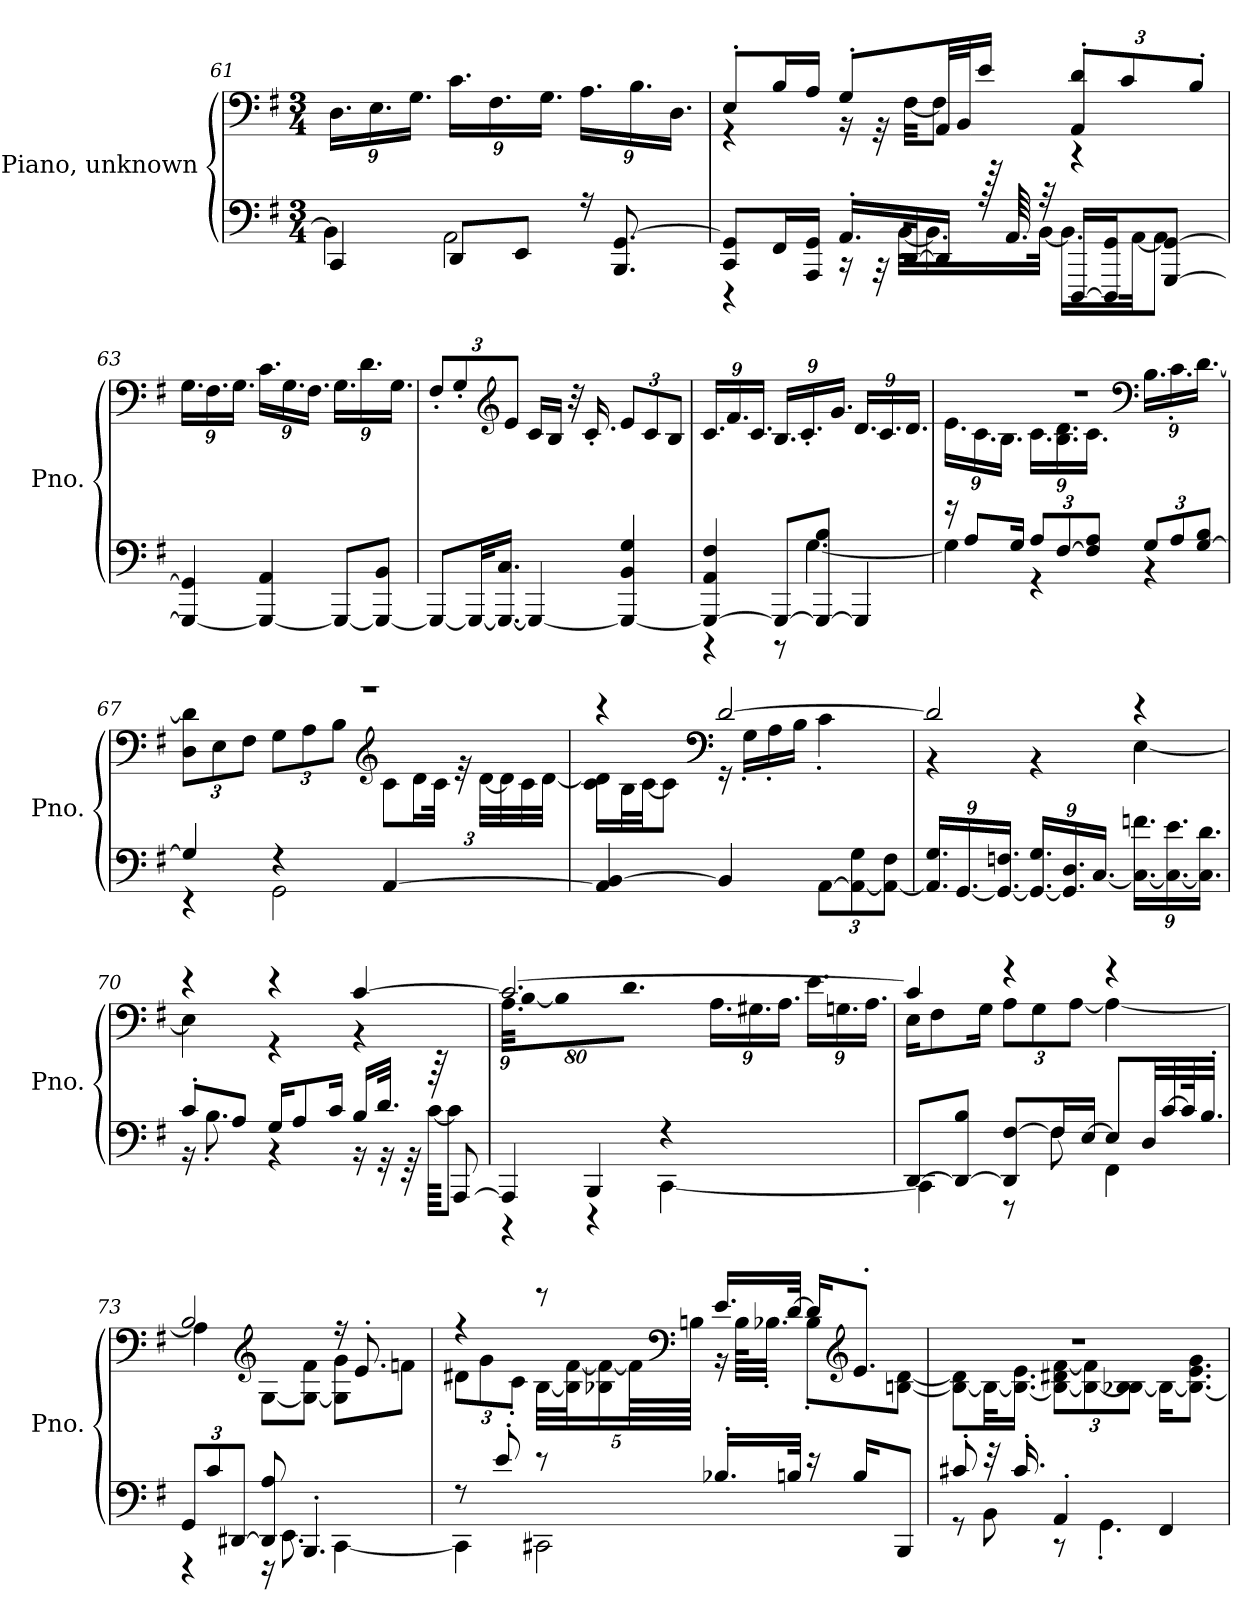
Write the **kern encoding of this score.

**kern	**kern
*part1	*part1
*staff2	*staff1
*I"Piano, unknown	*
*I'Pno.	*
*clefF4	*clefF4
*k[f#]	*k[f#]
*M3/4	*M3/4
=61	=61
*^	*
*	*	*Xbrackettup
4CC/	4BB\]	18.D\LL
.	.	18.E\
.	.	18.G\JJ
8DD/L	2AA\	18.c\LL
.	.	18.F#\
8EE/J	.	.
.	.	18.G\JJ
16r	.	18.A\LL
8.BBB/ [8.GG/	.	.
.	.	18.B\
.	.	18.D\JJ
!!LO:LB:g=z
=62	=62	=62
*	*	*^
8CC/ 8GG/]L	4r	8E'/L	4r
16FF#/L	.	16B/L	.
16AAA/ 16GG/JJ	.	16A/JJ	.
16.AA'/LL	16r	8G'/L	16r
.	32r	.	32r
[32DD/K	[32BB\KLL	.	[32F#\KKL
16DD/JJ]	16.BB\]	32AA/LL	8F#\J]
.	.	32BB/J	.
128r	.	16e/JJ	.
64.AA/	.	.	.
32r	[32BB\JJk	.	.
[16DDD/LL	16.BB\LL]	12AA/' 12d/'L	4r
16DDD/] 16GG/J	.	.	.
.	.	12c/	.
.	[32AA\JK	.	.
[8GGG/ [8GG/J	8AA\J]	.	.
.	.	12B'/J	.
*v	*v	*	*
*	*v	*v
=63	=63
4GGG/_ 4GG/]	18.G\LL
.	18.F#\
.	18.G\JJ
4GGG/_ 4AA/	18.c\LL
.	18.G\
.	18.F#\JJ
8GGG/L_	18.G\LL
.	18.d\
8GGG/_ 8BB/J	.
.	18.G\JJ
!!LO:LB:g=z
=64	=64
8GGG/L_	12F#'/L
.	12G'/
32GGG/KL_	.
16.GGG/_ 16.C/JJ	.
*	*clefG2
.	12e/J
4GGG/_	16c/LL
.	16B/JJ
.	32r
.	16.c'/
4GGG/_ 4BB/ 4G/	12e/L
.	12c/
.	12B/J
=65	=65
*^	*
4GGG/_ 4AA/ 4F#/	4r	18.c/LL
.	.	18.f#/
.	.	18.c/JJ
8GGG/L_	8r	18.B/LL
.	.	18.c'/
8GGG/_ 8B/J	[4.G\	.
.	.	18.g/JJ
4GGG/]	.	18.d/LL
.	.	18.c/
.	.	18.d/JJ
=66	=66	=66
*	*	*^
16r	4G\]	2.r	18.e\LL
8A/L	.	.	.
.	.	.	18.c\
.	.	.	18.B\JJ
16G/Jk	.	.	.
*Xbrackettup	*	*	*
12A/L	4r	.	18.c\LL
[12F#/	.	.	18.B\ 18.d\
12F#/] 12A/J	.	.	18.c\JJ
*	*	*clefF4	*
12G/L	4r	.	18.B\LL
12A/	.	.	18.c'\
[12G/ 12B/J	.	.	[18.d\JJ
!!LO:LB:g=z	!!
=67	=67	=67	=67
4G/]	4r	2.r	12D\ 12d\]L
.	.	.	12E\
.	.	.	12F#\J
4r	2GG\	.	12G\L
.	.	.	12A\
.	.	.	12B\J
*	*	*clefG2	*
[4AA/	.	.	12c\L
.	.	.	24d\L
*	*	*	*brackettup
.	.	.	48c\JJk
.	.	.	48r
.	.	.	[48d\LLL
*	*	*	*Xbrackettup
.	.	.	48d\]
.	.	.	48c\
.	.	.	[48d\JJJ
*v	*v	*	*
=68	=68	=68
4AA/] [4BB/	4r	16c\ 16d\]LL
.	.	32B\L
.	.	[32c\JJ
.	.	8c\J]
*	*clefF4	*
4BB/]	[2d/	16r
.	.	16G'\LL
.	.	16A'\
.	.	16B\JJ
[12AA\L	.	4c'\
12AA\_ 12G\	.	.
12AA\_ 12F#\J	.	.
!!LO:PB:g=z	!!
=69	=69	=69
18.AA/] 18.G/LL	2d/]	4r
[18.GG/	.	.
18.GG/_ 18.Fn/JJ	.	.
18.GG/_ 18.G/LL	.	4r
18.GG/] 18.D/	.	.
[18.C/JJ	.	.
18.C\_ 18.fn\LL	4r	[4E\
18.C\_ 18.e\	.	.
18.C\] 18.d\JJ	.	.
=70	=70	=70
*^	*	*
8c'/L	16r	4r	4E\]
.	8.B'\	.	.
8A/J	.	.	.
16G/KL	4r	4r	4r
8A/	.	.	.
16c/Jk	.	.	.
16B/LL	16r	[4c/	4r
32.d/JJk	32r	.	.
.	64r	.	.
64r	[64c\KKKL	.	.
[8AAA/	8c\J]	.	.
!!LO:LB:g=z	!!
=71	=71	=71	=71
4AAA/]	4r	2.c/_	36.A\KKL
!	!	!	!LO:N:vis=8
.	.	.	[640%71B\
!	!	!	!LO:N:vis=64
.	.	.	640%9B\KKL]
.	.	.	18.d\JJ
4BBB/	4r	.	18.A\LL
.	.	.	18.G#X\
.	.	.	18.A\JJ
4r	[4CC\	.	18.e\LL
.	.	.	18.Gn\
.	.	.	18.A\JJ
=72	=72	=72	=72
[8DD/L	4CC\]	4c/]	16E\KL
.	.	.	8F#\
8DD/_ 8B/J	.	.	.
.	.	.	16G\Jk
8DD/] [8F#/L	8r	4r	12A\L
.	.	.	12G\
16F#/L]	8F#\	.	.
.	.	.	[12A\J
[16E/JJ	.	.	.
8E/L]	4FF#\	4r	4A\_
32D/LL	.	.	.
[32c/	.	.	.
64c/K]	.	.	.
32.B'/JJJ	.	.	.
!!LO:LB:g=z	!!
=73	=73	=73	=73
12GG/L	4r	2B/	4A\]
12c/	.	.	.
[12DD#X/J	.	.	.
*	*	*clefG2	*
8DD#/] 8A/	16r	.	[8G\L
.	8.EE\	.	.
4.BBB'/	.	.	8G\_ 8f#\J
.	[4CC\	16r	8G\] 8g\L
.	.	8.e'/	.
.	.	.	8fn\J
=74	=74	=74	=74
8r	4CC\]	4r	12d#X\L
.	.	.	12g\
8e'/	.	.	.
.	.	.	12c'\J
8r	2CC#X\	8r	[40B\LLL
.	.	.	40B\] [40f#\J
.	.	.	20B-X\ 20f#\_
.	.	.	80f#\LL]
*	*	*clefF4	*
.	.	.	80Bn\JJJJ
16.B-X'/LL	.	16.e/LL	16r
.	.	.	64B\KLLL
.	.	.	32.B-X'\JJJ
32Bn/JJk	.	[32d#/JJk	.
16r	.	16d#/KL]	8B-'\L
*	*	*clefG2	*
16B/KL	.	8.e'/J	.
8BBB/J	.	.	[8Bn\ [8d#\J
!!LO:LB:g=z	!!
=75	=75	=75	=75
8c#X'/	8r	2.r	8B\_ 8d#\]L
32r	8BB\	.	32B\KL_
16.c#'/	.	.	16.B\_ 16.e\JJ
4AA'/	8r	.	12B\_ 12d#X\ [12f#\L
.	.	.	12B\_ 12f#\]
.	4.GG'\	.	.
.	.	.	12B-X\ 12B\_J
4FF#/	.	.	16B\KL_
.	.	.	8.B\_ 8.e\ 8.g\J
*v	*v	*	*
*	*v	*v
=	=
*-	*-
